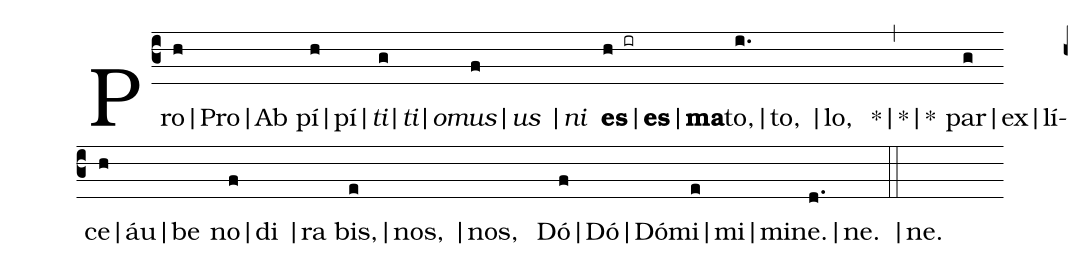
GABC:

%%
(c3)Pro|Pro|Ab (h)pí|pí|(h)<i>ti</i>|<i>ti</i>|<i>om</i>(g)<i>us</i>|<i>us</i> |<i>ni</i> (f) <b>es</b>|<b>es</b>|<b>ma</b>(h ir)to,|to, |lo, (i.) *|*|*(,) par|ex|lí(g)ce|áu|be(h) no|di |ra (f)bis,|nos, |nos, (e) Dó|Dó|Dó(f)mi|mi|mi(e)ne.|ne. |ne. (d.) (::)
